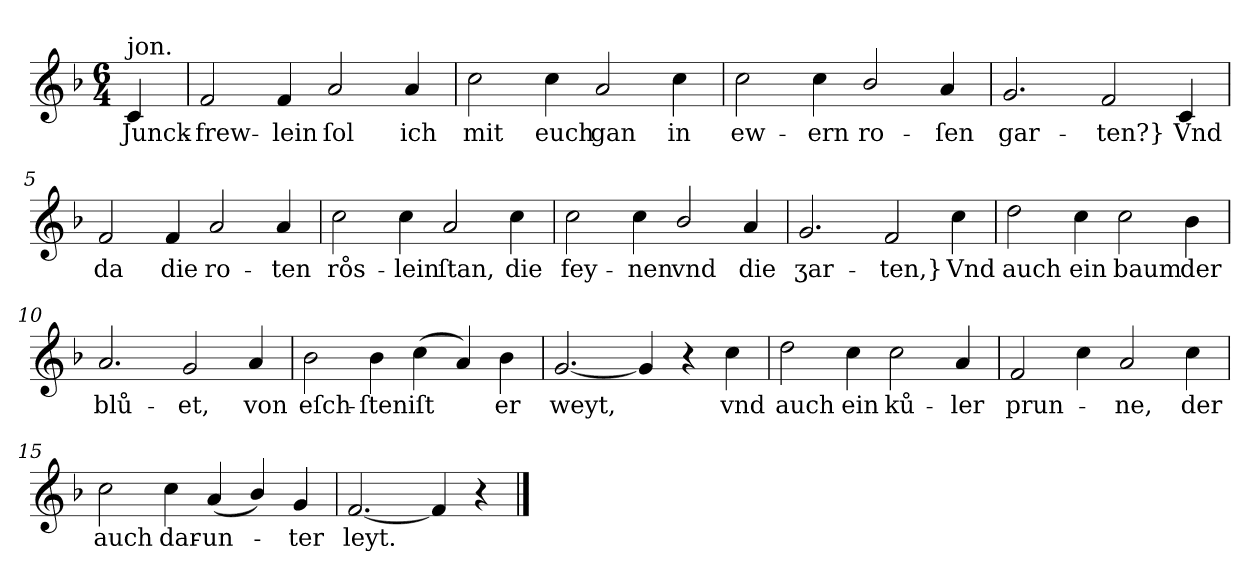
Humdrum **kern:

**kern	**text
*part1	*part1
*staff1	*staff1
*k[b-]	*
*F:ion	*
*M6/4	*
=	=
!LO:TX:a:t=jon.	!
4c	Junck-
=1	=1
2f	-frew-
4f	-lein
2a	ſol
4a	ich
=2	=2
2cc	mit
4cc	euch
2a	gan
4cc	in
=3	=3
2cc	ew-
4cc	-ern
2b-/	ro-
4a	-ſen
=4	=4
2.g	gar-
2f	-ten?}
4c	Vnd
=5	=5
2f	da
4f	die
2a	ro-
4a	-ten
=6	=6
2cc	ro̊s-
4cc	-lein
2a	ſtan,
4cc	die
=7	=7
2cc	fey-
4cc	-nen
2b-/	vnd
4a	die
=8	=8
2.g	ʒar-
2f	-ten,}
4cc	Vnd
=9	=9
2dd	auch
4cc	ein
2cc	baum
4b-	der
=10	=10
2.a	blů-
2g	-et,
4a	von
=11	=11
2b-	eſch-
4b-	-ſten
(4cc	iſt
4a)	.
4b-	er
=12	=12
[2.g	weyt,
4g]	.
4r	.
4cc	vnd
=13	=13
2dd	auch
4cc	ein
2cc	ků-
4a	-ler
=14	=14
2f	prun-
4cc	.
2a	-ne,
4cc	der
=15	=15
2cc	auch
4cc	dar-
(4a	-un-
4b-/)	.
4g	-ter
=16	=16
[2.f	leyt.
4f]	.
4r	.
==	==
*-	*-
